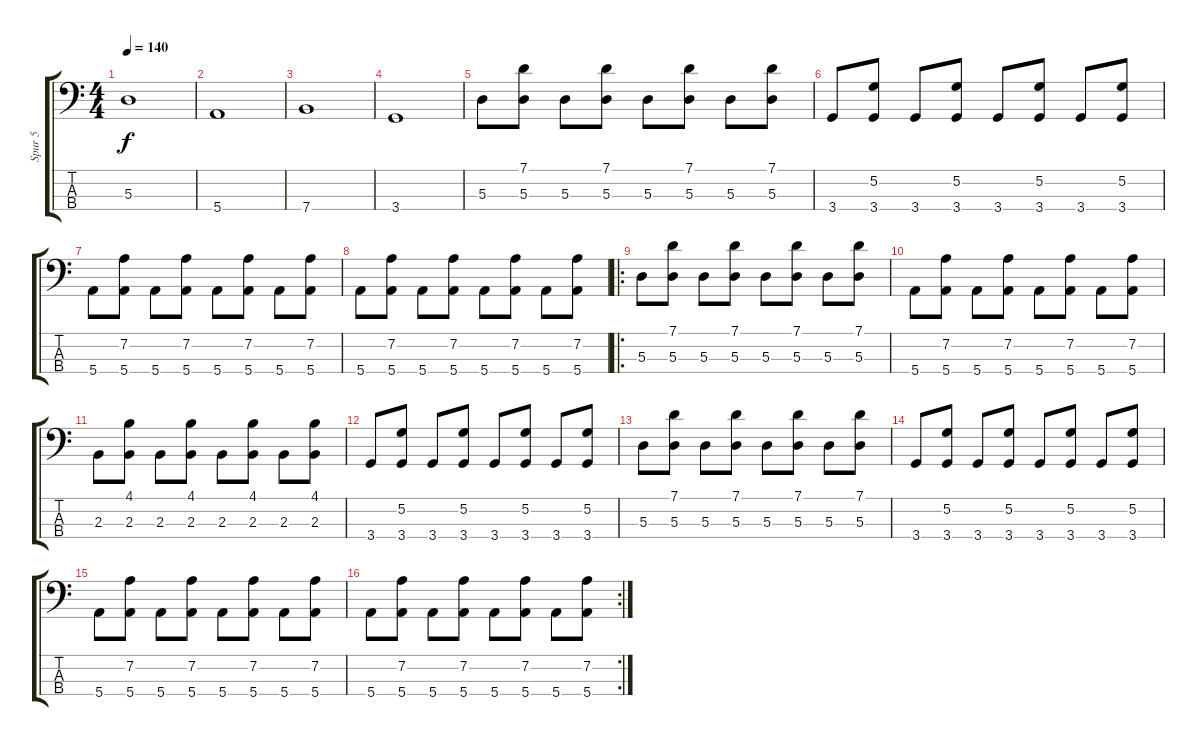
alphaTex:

\track ("Spur 5" "Spur 5") {instrument electricbassfinger}
\staff {score tabs}
\tuning (G2 D2 A1 E1) {hide}
\ts (4 4)
\tempo 140
\clef f4
\ks c
5.3.1{dy f} |
5.4.1 |
7.4.1 |
3.4.1 |
5.3.8 (7.1 5.3).8 5.3.8 (7.1 5.3).8 5.3.8 (7.1 5.3).8 5.3.8 (7.1 5.3).8 |
3.4.8 (5.2 3.4).8 3.4.8 (5.2 3.4).8 3.4.8 (5.2 3.4).8 3.4.8 (5.2 3.4).8 |
5.4.8 (7.2 5.4).8 5.4.8 (7.2 5.4).8 5.4.8 (7.2 5.4).8 5.4.8 (7.2 5.4).8 |
5.4.8 (7.2 5.4).8 5.4.8 (7.2 5.4).8 5.4.8 (7.2 5.4).8 5.4.8 (7.2 5.4).8 |
\ro
5.3.8 (7.1 5.3).8 5.3.8 (7.1 5.3).8 5.3.8 (7.1 5.3).8 5.3.8 (7.1 5.3).8 |
5.4.8 (7.2 5.4).8 5.4.8 (7.2 5.4).8 5.4.8 (7.2 5.4).8 5.4.8 (7.2 5.4).8 |
2.3.8 (4.1 2.3).8 2.3.8 (4.1 2.3).8 2.3.8 (4.1 2.3).8 2.3.8 (4.1 2.3).8 |
3.4.8 (5.2 3.4).8 3.4.8 (5.2 3.4).8 3.4.8 (5.2 3.4).8 3.4.8 (5.2 3.4).8 |
5.3.8 (7.1 5.3).8 5.3.8 (7.1 5.3).8 5.3.8 (7.1 5.3).8 5.3.8 (7.1 5.3).8 |
3.4.8 (5.2 3.4).8 3.4.8 (5.2 3.4).8 3.4.8 (5.2 3.4).8 3.4.8 (5.2 3.4).8 |
5.4.8 (7.2 5.4).8 5.4.8 (7.2 5.4).8 5.4.8 (7.2 5.4).8 5.4.8 (7.2 5.4).8 |
\rc 2
5.4.8 (7.2 5.4).8 5.4.8 (7.2 5.4).8 5.4.8 (7.2 5.4).8 5.4.8 (7.2 5.4).8
